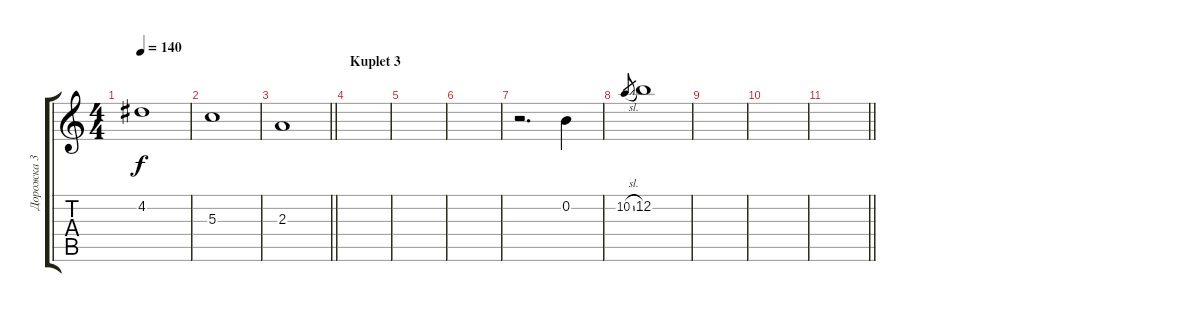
\track ("Дорожка 3" "Дорожка 3") {instrument acousticguitarsteel}
\staff {score tabs}
\tuning (E4 B3 G3 D3 A2 E2) {hide}
\ts (4 4)
\tempo 140
\clef g2
\ks c
4.2.1{dy f} |
5.3.1 |
\barLineRight lightlight
2.3.1 |
\section ("" "Kuplet 3")
|
|
|
r.2{d} 0.2.4 |
10.2{sl}.8{gr} 12.2.1 |
|
|
\barLineRight lightlight
